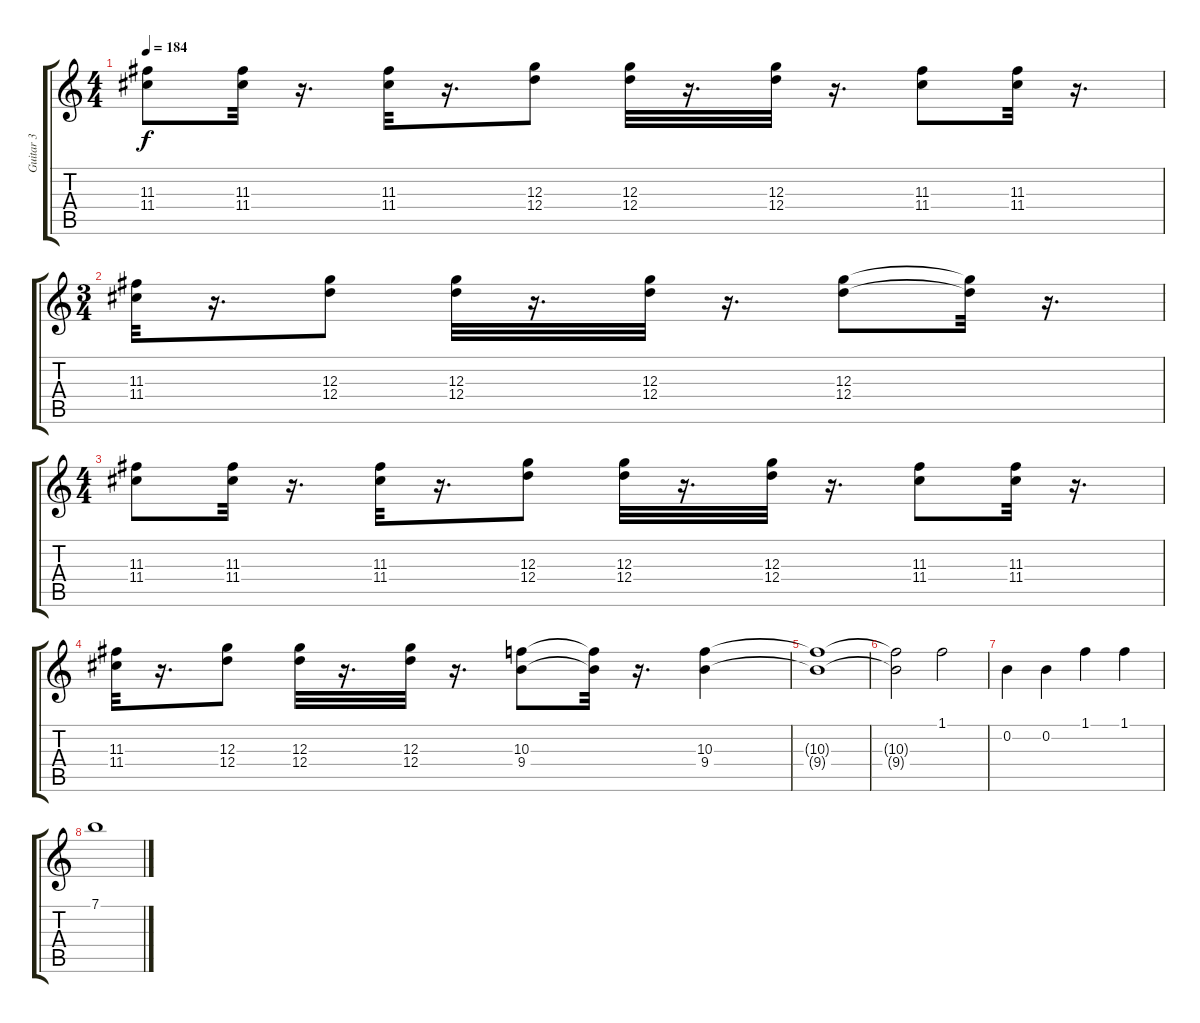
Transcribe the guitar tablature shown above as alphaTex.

\track ("Guitar 3" "Guitar 3") {instrument distortionguitar}
\staff {score tabs}
\tuning (E4 B3 G3 D3 A2 E2) {hide}
\ts (4 4)
\tempo 184
\clef g2
\ks c
(11.3 11.4).8{dy f} (11.3 11.4).32 r.16{d} (11.3 11.4).32 r.16{d} (12.3 12.4).8 (12.3 12.4).32 r.16{d} (12.3 12.4).32 r.16{d} (11.3 11.4).8 (11.3 11.4).32 r.16{d} |
\ts (3 4)
(11.3 11.4).32 r.16{d} (12.3 12.4).8 (12.3 12.4).32 r.16{d} (12.3 12.4).32 r.16{d} (12.3 12.4).8 (12.3{t} 12.4{t}).32 r.16{d} |
\ts (4 4)
(11.3 11.4).8 (11.3 11.4).32 r.16{d} (11.3 11.4).32 r.16{d} (12.3 12.4).8 (12.3 12.4).32 r.16{d} (12.3 12.4).32 r.16{d} (11.3 11.4).8 (11.3 11.4).32 r.16{d} |
(11.3 11.4).32 r.16{d} (12.3 12.4).8 (12.3 12.4).32 r.16{d} (12.3 12.4).32 r.16{d} (10.3 9.4).8 (10.3{t} 9.4{t}).32 r.16{d} (10.3 9.4).4 |
(10.3{t} 9.4{t}).1 |
(10.3{t} 9.4{t}).2 1.1.2 |
0.2.4 0.2.4 1.1.4 1.1.4 |
7.1.1
